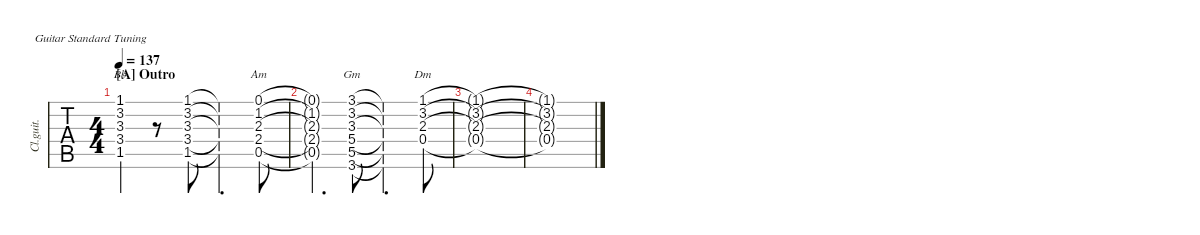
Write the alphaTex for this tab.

\defaultSystemsLayout 4
\hideDynamics
\bracketExtendMode nobrackets
\track ("Guitar2" "Cl.guit.") {defaultSystemsLayout 4 instrument electricguitarclean}
\staff {tabs}
\tuning (E4 B3 G3 D3 A2 E2)
\chord ("Dm" 1 3 2 0 x x) {showdiagram false showfingering false}
\chord ("Bb" 1 3 3 3 1 x) {showdiagram false showfingering false barre 1}
\chord ("Gm" 3 3 3 5 5 3) {showdiagram false showfingering false barre (3 3 3)}
\chord ("Am" 0 1 2 2 0 x) {showdiagram false showfingering false}
\ts (4 4)
\section ("A" "Outro")
\tempo 137
\clef g2
\ks f
(1.5{acc b} 3.4{acc forcenatural} 3.3{acc b} 3.2{acc forcenatural} 1.1{acc forcenatural}).4{ch "Bb" dy mf} r.8 (1.5{acc b} 3.4{acc forcenatural} 3.3{acc b} 3.2{acc forcenatural} 1.1{acc forcenatural}).8 (1.5{t acc b} 3.4{t acc forcenatural} 3.3{t acc b} 3.2{t acc forcenatural} 1.1{t acc forcenatural}).4{d} (0.5{acc forcenatural} 2.4{acc forcenatural} 2.3{acc forcenatural} 1.2{acc forcenatural} 0.1{acc forcenatural}).8{ch "Am"} |
(0.5{t acc forcenatural} 2.4{t acc forcenatural} 2.3{t acc forcenatural} 1.2{t acc forcenatural} 0.1{t acc forcenatural}).4{d} (3.6{acc forcenatural} 5.5{acc forcenatural} 5.4{acc forcenatural} 3.3{acc b} 3.2{acc forcenatural} 3.1{acc forcenatural}).8{ch "Gm"} (3.6{t acc forcenatural} 5.5{t acc forcenatural} 5.4{t acc forcenatural} 3.3{t acc b} 3.2{t acc forcenatural} 3.1{t acc forcenatural}).4{d} (0.4{acc forcenatural} 2.3{acc forcenatural} 3.2{acc forcenatural} 1.1{acc forcenatural}).8{ch "Dm"} |
(0.4{t acc forcenatural} 2.3{t acc forcenatural} 3.2{t acc forcenatural} 1.1{t acc forcenatural}).1 |
(0.4{t acc forcenatural} 2.3{t acc forcenatural} 3.2{t acc forcenatural} 1.1{t acc forcenatural}).1
